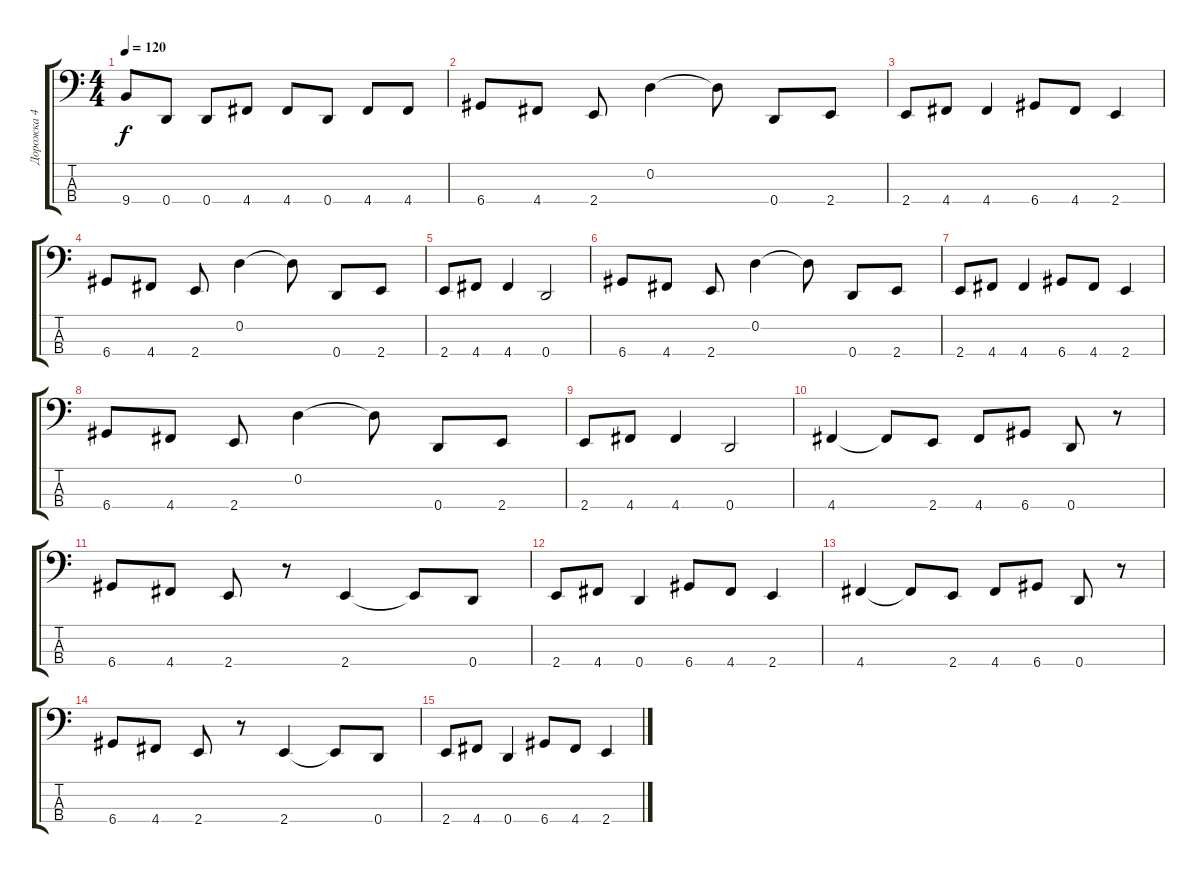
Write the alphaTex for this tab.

\track ("Дорожка 4" "Дорожка 4") {instrument electricbassfinger}
\staff {score tabs}
\tuning (G2 D2 A1 D1) {hide}
\ts (4 4)
\tempo 120
\clef f4
\ks c
9.4.8{dy f} 0.4.8 0.4.8 4.4.8 4.4.8 0.4.8 4.4.8 4.4.8 |
6.4.8 4.4.8 2.4.8 0.2.4 0.2{t}.8 0.4.8 2.4.8 |
2.4.8 4.4.8 4.4.4 6.4.8 4.4.8 2.4.4 |
6.4.8 4.4.8 2.4.8 0.2.4 0.2{t}.8 0.4.8 2.4.8 |
2.4.8 4.4.8 4.4.4 0.4.2 |
6.4.8 4.4.8 2.4.8 0.2.4 0.2{t}.8 0.4.8 2.4.8 |
2.4.8 4.4.8 4.4.4 6.4.8 4.4.8 2.4.4 |
6.4.8 4.4.8 2.4.8 0.2.4 0.2{t}.8 0.4.8 2.4.8 |
2.4.8 4.4.8 4.4.4 0.4.2 |
4.4.4 4.4{t}.8 2.4.8 4.4.8 6.4.8 0.4.8 r.8 |
6.4.8 4.4.8 2.4.8 r.8 2.4.4 2.4{t}.8 0.4.8 |
2.4.8 4.4.8 0.4.4 6.4.8 4.4.8 2.4.4 |
4.4.4 4.4{t}.8 2.4.8 4.4.8 6.4.8 0.4.8 r.8 |
6.4.8 4.4.8 2.4.8 r.8 2.4.4 2.4{t}.8 0.4.8 |
2.4.8 4.4.8 0.4.4 6.4.8 4.4.8 2.4.4
